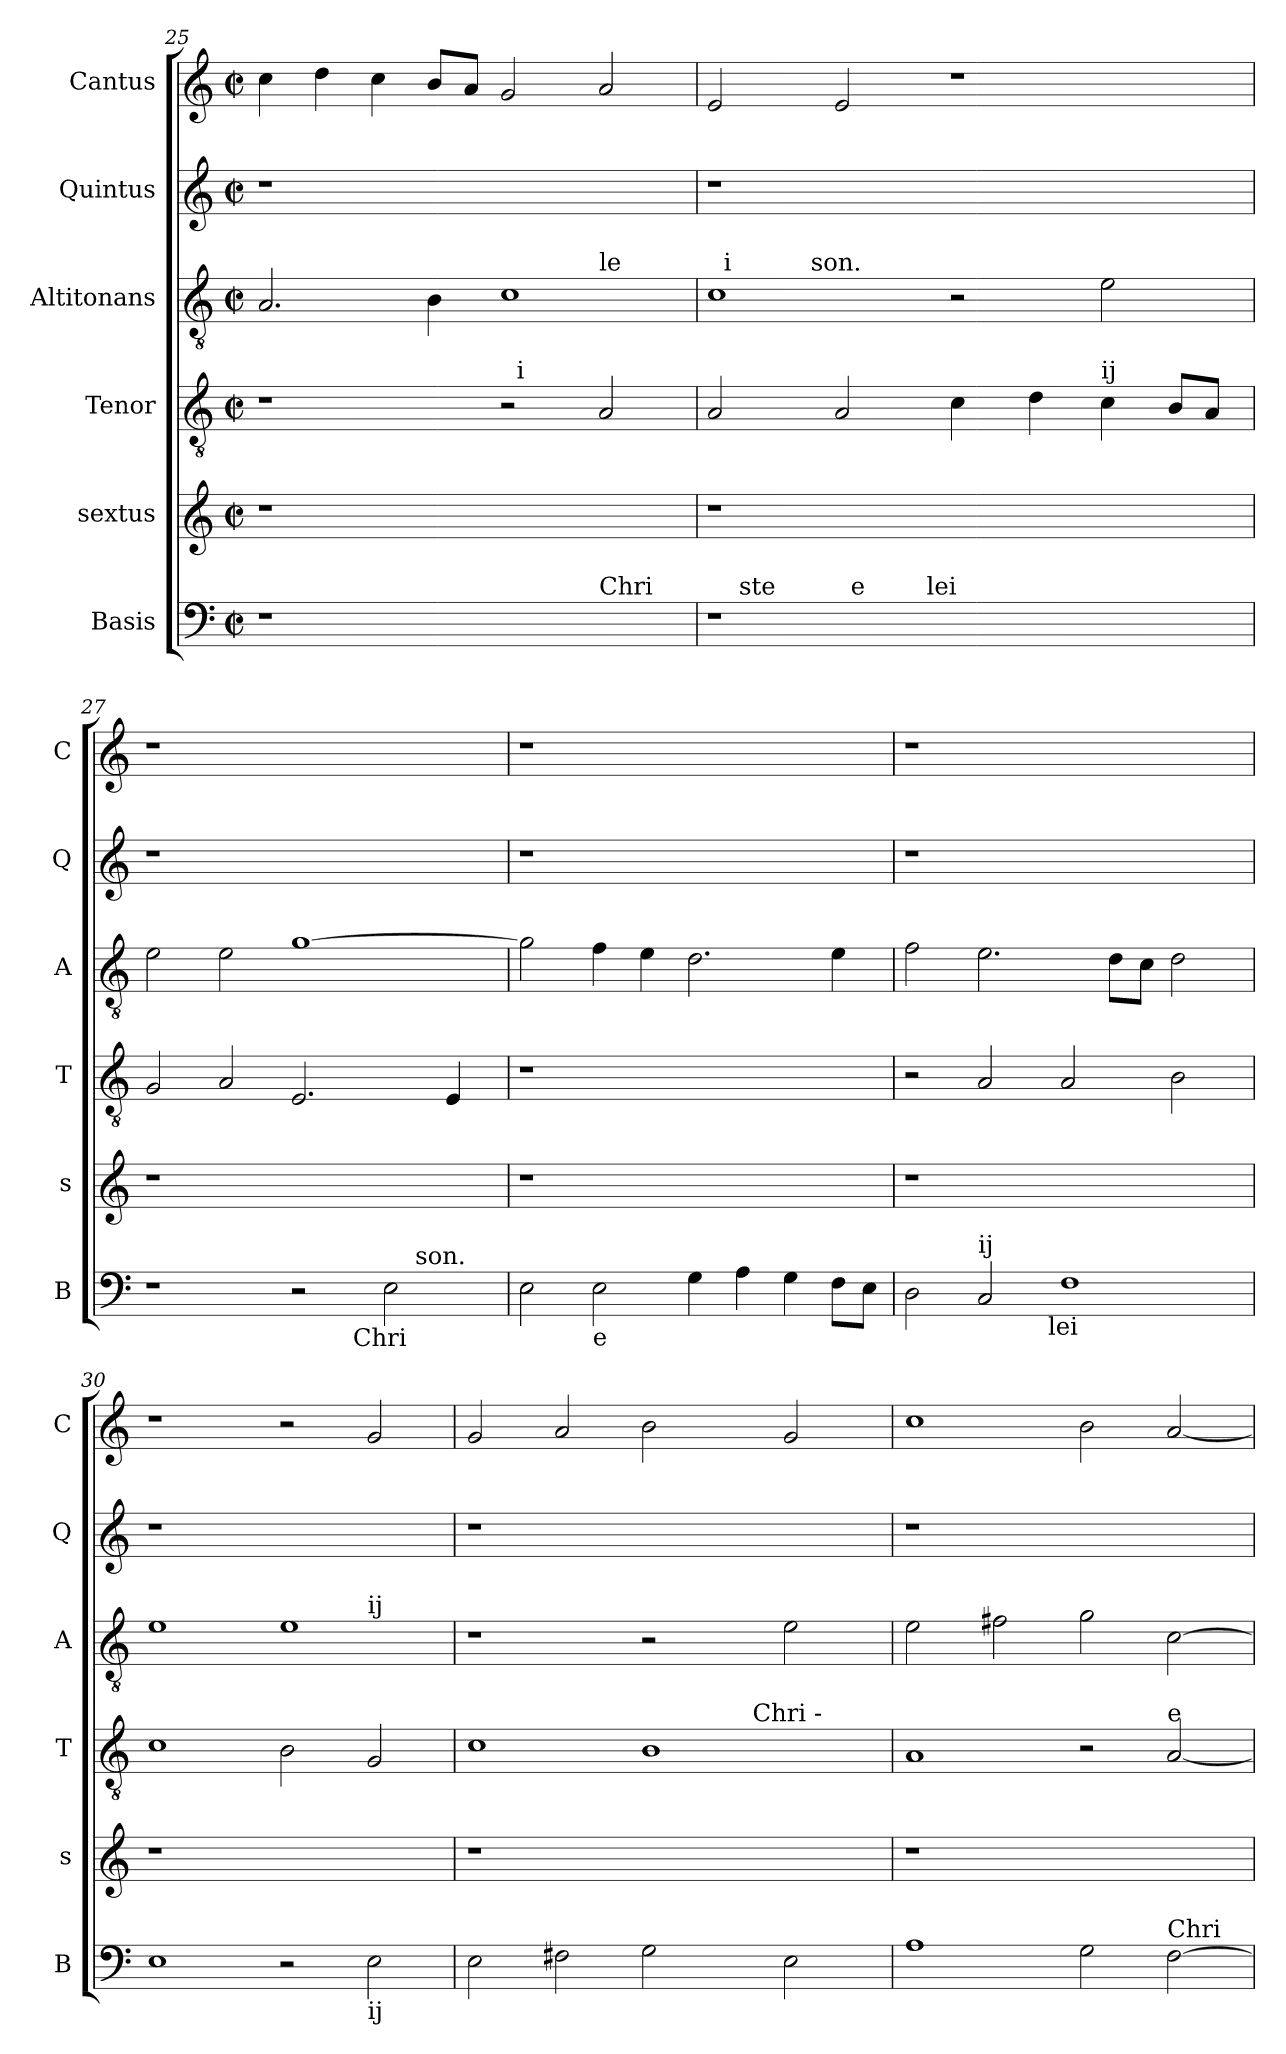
**kern	**kern	**kern	**kern	**kern	**kern
*part6	*part5	*part4	*part3	*part2	*part1
*staff6	*staff5	*staff4	*staff3	*staff2	*staff1
*I"Basis	*I"sextus	*I"Tenor	*I"Altitonans	*I"Quintus	*I"Cantus
*I'B	*I's	*I'T	*I'A	*I'Q	*I'C
*clefF4	*clefG2	*clefGv2	*clefGv2	*clefG2	*clefG2
*k[]	*k[]	*k[]	*k[]	*k[]	*k[]
*C:	*C:	*C:	*C:	*C:	*C:
*M2/2	*M2/2	*M2/2	*M2/2	*M2/2	*M2/2
*met(c|)	*met(c|)	*met(c|)	*met(c|)	*met(c|)	*met(c|)
=25	=25	=25	=25	=25	=25
!	!	!LO:TX:a:t=le	!	!	!
*	*	*^	*^	*	*
1r	1r	1r	1ryy	2.A/	1.ryy	1r	4cc\
.	.	.	.	.	.	.	4dd\
.	.	.	.	.	.	.	4cc\
.	.	.	.	4B\	.	.	8b/L
.	.	.	.	.	.	.	8a/J
2ryy	1ryy	2r	32ryy	1c	.	1ryy	2g/
!	!	!	!LO:TX:a:t=i	!	!	!	!
.	.	.	2ryy	.	.	.	.
!	!	!	!	!	!LO:TX:a:t=le	!	!
!LO:TX:a:t=Chri	!	!	!	!	!	!	!
2ryy	.	2A/	.	.	2ryy	.	2a/
.	.	.	4...ryy	.	.	.	.
=26	=26	=26	=26	=26	=26	=26	=26
!	!	!LO:TX:a:t=son.	!	!	!	!	!
*^	*	*	*	*	*^	*	*
*	*^	*	*	*	*	*	*	*	*
*	*	*^	*	*v	*v	*	*	*	*	*
1r	16ryy	2ryy	2...ryy	1r	2A/	1c	32ryy	4..ryy	1r	2e/
!	!	!	!	!	!	!	!LO:TX:a:t=i	!	!	!
.	.	.	.	.	.	.	1ryy	.	.	.
!	!LO:TX:a:t=ste	!	!	!	!	!	!	!	!	!
.	1ryy	.	.	.	.	.	.	.	.	.
!	!	!	!	!	!	!	!	!LO:TX:a:t=son.	!	!
.	.	.	.	.	.	.	.	1ryy	.	.
.	.	32ryy	.	.	2A/	.	.	.	.	2e/
!	!	!LO:TX:a:t=e	!	!	!	!	!	!	!	!
.	.	1ryy	.	.	.	.	.	.	.	.
!	!	!	!LO:TX:a:t=lei	!	!	!	!	!	!	!
.	.	.	1ryy	.	.	.	.	.	.	.
1ryy	.	.	.	1ryy	4c\	2r	.	.	1ryy	1r
.	.	.	.	.	.	.	2ryy	.	.	.
.	2...ryy	.	.	.	.	.	.	.	.	.
.	.	.	.	.	4d\	.	.	.	.	.
.	.	.	.	.	.	.	.	2ryy	.	.
!	!	!	!	!	!LO:TX:a:t=ij	!	!	!	!	!
.	.	.	.	.	4c\	2e\	.	.	.	.
.	.	4...ryy	.	.	.	.	4...ryy	.	.	.
.	.	.	.	.	8B/L	.	.	.	.	.
.	.	.	.	.	8A/J	.	.	.	.	.
.	.	.	16ryy	.	.	.	.	16ryy	.	.
*	*	*v	*v	*	*	*v	*v	*v	*	*
!!LO:LB:g=z
=27	=27	=27	=27	=27	=27	=27	=27
1r	1ryy	1ryy	1r	2G/	2e\	1r	1r
.	.	.	.	2A/	2e\	.	.
2r	4.ryy	2ryy	1ryy	2.E/	[>1g	1ryy	1ryy
!	!LO:TX:b:t=Chri	!	!	!	!	!	!
.	2ryy	.	.	.	.	.	.
2E\	.	8ryy	.	.	.	.	.
!	!	!LO:TX:a:t=son.	!	!	!	!	!
.	.	4.ryy	.	.	.	.	.
.	.	.	.	4E/	.	.	.
.	8ryy	.	.	.	.	.	.
=28	=28	=28	=28	=28	=28	=28	=28
!LO:TX:b:t=ste	!	!	!	!	!	!	!
*v	*v	*v	*	*	*	*	*
2E\	1r	1r	2g\]	1r	1r
!LO:TX:b:t=e	!	!	!	!	!
2E\	.	.	4f\	.	.
.	.	.	4e\	.	.
4G\	1ryy	1ryy	2.d\	1ryy	1ryy
4A\	.	.	.	.	.
4G\	.	.	.	.	.
8F\L	.	.	4e\	.	.
8E\J	.	.	.	.	.
=29	=29	=29	=29	=29	=29
*^	*	*	*	*	*
2D\	2ryy	1r	2r	2f\	1r	1r
!LO:TX:a:t=ij	!	!	!	!	!	!
2C/	4...ryy	.	2A/	2.e\	.	.
!	!LO:TX:b:t=lei	!	!	!	!	!
.	1ryy	.	.	.	.	.
1F	.	1ryy	2A/	.	1ryy	1ryy
.	.	.	.	8d\L	.	.
.	.	.	.	8c\J	.	.
.	.	.	2B\	2d\	.	.
.	32ryy	.	.	.	.	.
=30	=30	=30	=30	=30	=30	=30
!LO:TX:b:t=son.	!	!	!	!	!	!
*v	*v	*	*	*^	*	*
1E	1r	1c	1e	1.ryy	1r	1r
2r	1ryy	2B\	1e	.	1ryy	2r
!	!	!	!	!LO:TX:a:t=ij	!	!
!LO:TX:b:t=ij	!	!	!	!	!	!
2E\	.	2G/	.	2ryy	.	2g/
*	*	*	*v	*v	*	*
=31	=31	=31	=31	=31	=31
*	*	*^	*	*	*
2E\	1r	1c	1ryy	1r	1r	2g/
2F#X\	.	.	.	.	.	2a/
2G\	1ryy	1B	4ryy	2r	1ryy	2b\
.	.	.	8ryy	.	.	.
.	.	.	32ryy	.	.	.
!	!	!	!LO:TX:a:t=Chri -	!	!	!
.	.	.	2ryy	.	.	.
2E\	.	.	.	2e\	.	2g/
.	.	.	16.ryy	.	.	.
!!LO:PB:g=z
=32	=32	=32	=32	=32	=32	=32
!	!	!LO:TX:a:t=ste	!	!	!	!
*	*	*v	*v	*	*	*
1A	1r	1A	2e\	1r	1cc
.	.	.	2f#X\	.	.
2G\	1ryy	2r	2g\	1ryy	2b\
!	!	!LO:TX:a:t=e	!	!	!
!LO:TX:a:t=Chri	!	!	!	!	!
[>2F\	.	[<2A/	[>2c\	.	[<2a/
=	=	=	=	=	=
*-	*-	*-	*-	*-	*-
